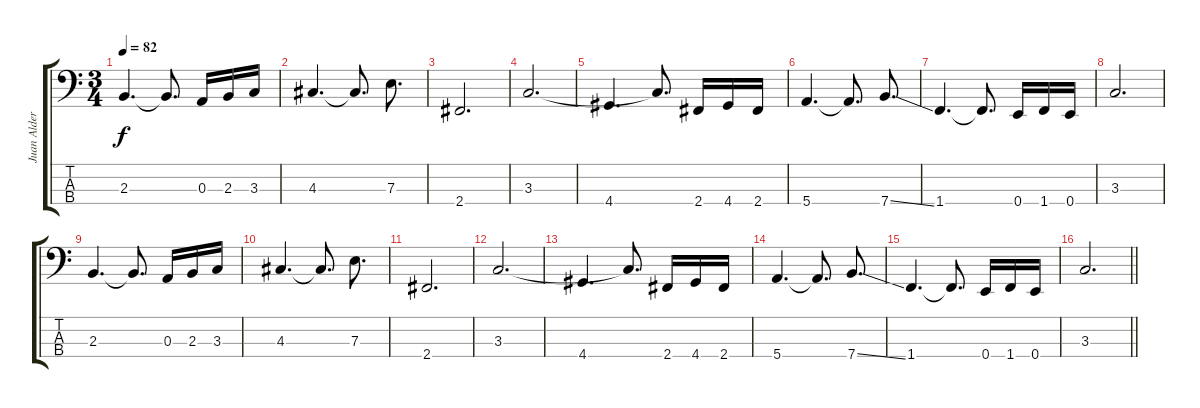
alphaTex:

\track ("Juan Alderete De La Peña" "Juan Alder") {instrument electricbassfinger}
\staff {score tabs}
\tuning (G2 D2 A1 E1) {hide}
\ts (3 4)
\tempo 82
\clef f4
\ks c
2.3.4{d dy f} 2.3{t}.8{d} 0.3.16 2.3.16 3.3.16 |
4.3.4{d} 4.3{t}.8{d} 7.3.8{d} |
2.4.2{d} |
3.3.2{d} |
4.4.4{d} 3.3{t}.8{d} 2.4.16 4.4.16 2.4.16 |
5.4.4{d} 5.4{t}.8{d} 7.4{ss}.8{d} |
1.4.4{d} 1.4{t}.8{d} 0.4.16 1.4.16 0.4.16 |
3.3.2{d} |
2.3.4{d} 2.3{t}.8{d} 0.3.16 2.3.16 3.3.16 |
4.3.4{d} 4.3{t}.8{d} 7.3.8{d} |
2.4.2{d} |
3.3.2{d} |
4.4.4{d} 3.3{t}.8{d} 2.4.16 4.4.16 2.4.16 |
5.4.4{d} 5.4{t}.8{d} 7.4{ss}.8{d} |
1.4.4{d} 1.4{t}.8{d} 0.4.16 1.4.16 0.4.16 |
\barLineRight lightlight
3.3.2{d}
